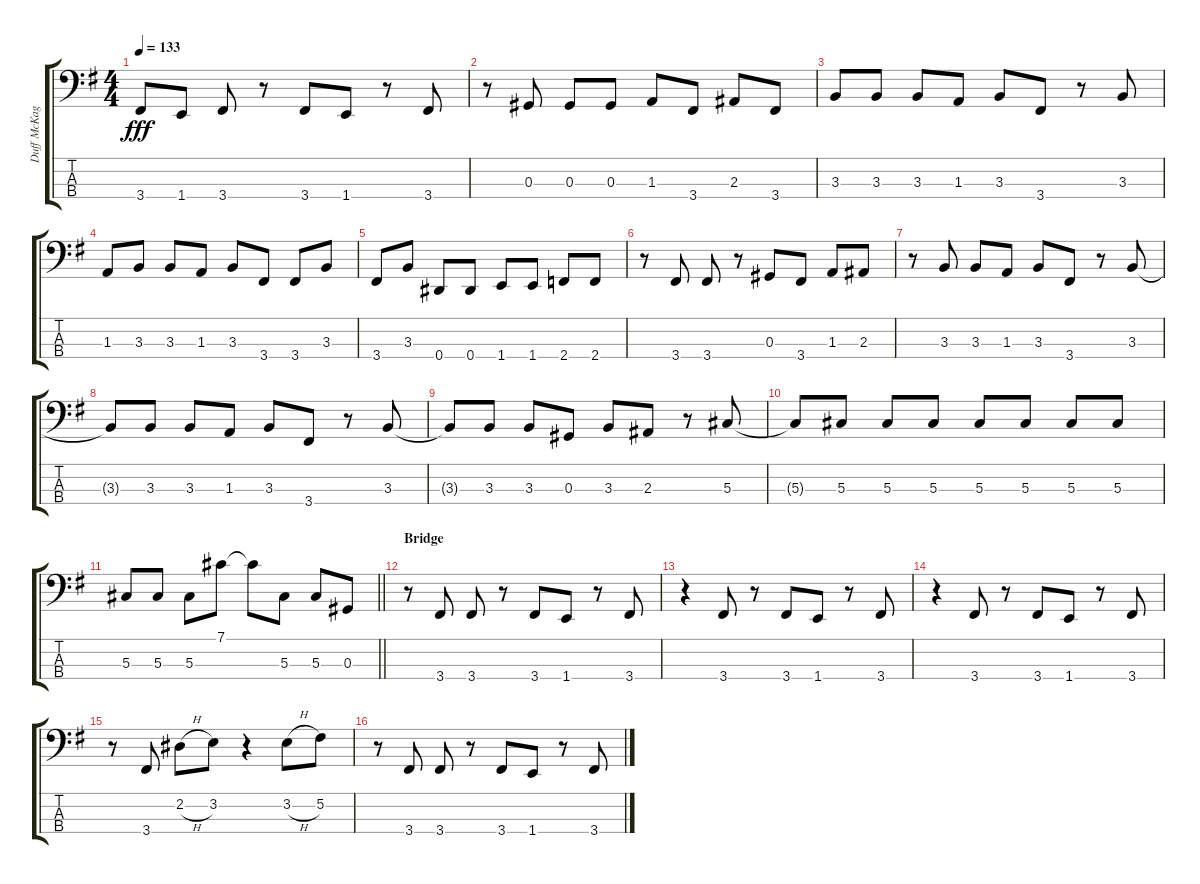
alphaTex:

\track ("Duff McKagan - Bass" "Duff McKag") {instrument electricbasspick}
\staff {score tabs}
\tuning (Gb2 Db2 Ab1 Eb1) {hide}
\ts (4 4)
\tempo 133
\clef f4
\ks g
3.4{t}.8{dy fff} 1.4.8 3.4.8 r.8 3.4.8 1.4.8 r.8 3.4.8 |
r.8 0.3.8 0.3.8 0.3.8 1.3.8 3.4.8 2.3.8 3.4.8 |
3.3.8 3.3.8 3.3.8 1.3.8 3.3.8 3.4.8 r.8 3.3.8 |
1.3.8 3.3.8 3.3.8 1.3.8 3.3.8 3.4.8 3.4.8 3.3.8 |
3.4.8 3.3.8 0.4.8 0.4.8 1.4.8 1.4.8 2.4.8 2.4.8 |
r.8 3.4.8 3.4.8 r.8 0.3.8 3.4.8 1.3.8 2.3.8 |
r.8 3.3.8 3.3.8 1.3.8 3.3.8 3.4.8 r.8 3.3.8 |
3.3{t}.8 3.3.8 3.3.8 1.3.8 3.3.8 3.4.8 r.8 3.3.8 |
3.3{t}.8 3.3.8 3.3.8 0.3.8 3.3.8 2.3.8 r.8 5.3.8 |
5.3{t}.8 5.3.8 5.3.8 5.3.8 5.3.8 5.3.8 5.3.8 5.3.8 |
\barLineRight lightlight
5.3.8 5.3.8 5.3.8 7.1.8 7.1{t}.8 5.3.8 5.3.8 0.3.8 |
\section ("" "Bridge")
r.8 3.4.8 3.4.8 r.8 3.4.8 1.4.8 r.8 3.4.8 |
r.4 3.4.8 r.8 3.4.8 1.4.8 r.8 3.4.8 |
r.4 3.4.8 r.8 3.4.8 1.4.8 r.8 3.4.8 |
r.8 3.4.8 2.2{h}.8 3.2.8 r.4 3.2{h}.8 5.2.8 |
r.8 3.4.8 3.4.8 r.8 3.4.8 1.4.8 r.8 3.4.8
